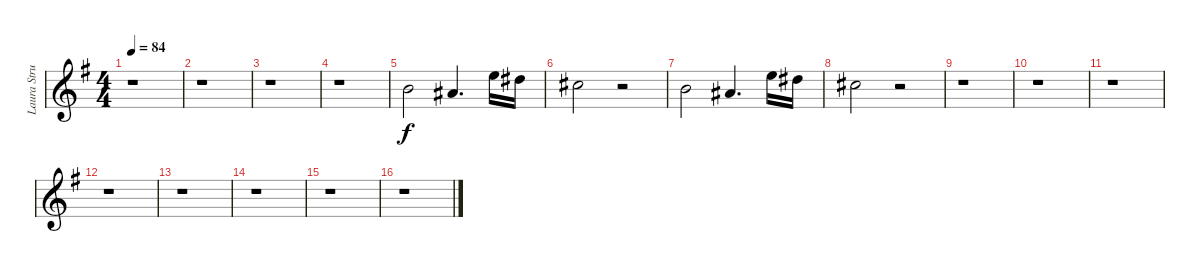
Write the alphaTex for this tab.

\track ("Laura Struzick Vocals" "Laura Stru") {instrument piccolo}
\staff {score}
\tuning (Eb4 Bb3 Gb3 Db3 Ab2 Eb2) {hide}
\ts (4 4)
\tempo 84
\clef g2
\ks g
r.1{dy f} |
r.1 |
r.1 |
r.1 |
13.2.2 12.2.4{d} 13.1.16 12.1.16 |
10.1.2 r.2 |
13.2.2 12.2.4{d} 13.1.16 12.1.16 |
10.1.2 r.2 |
r.1 |
r.1 |
r.1 |
r.1 |
r.1 |
r.1 |
r.1 |
r.1
